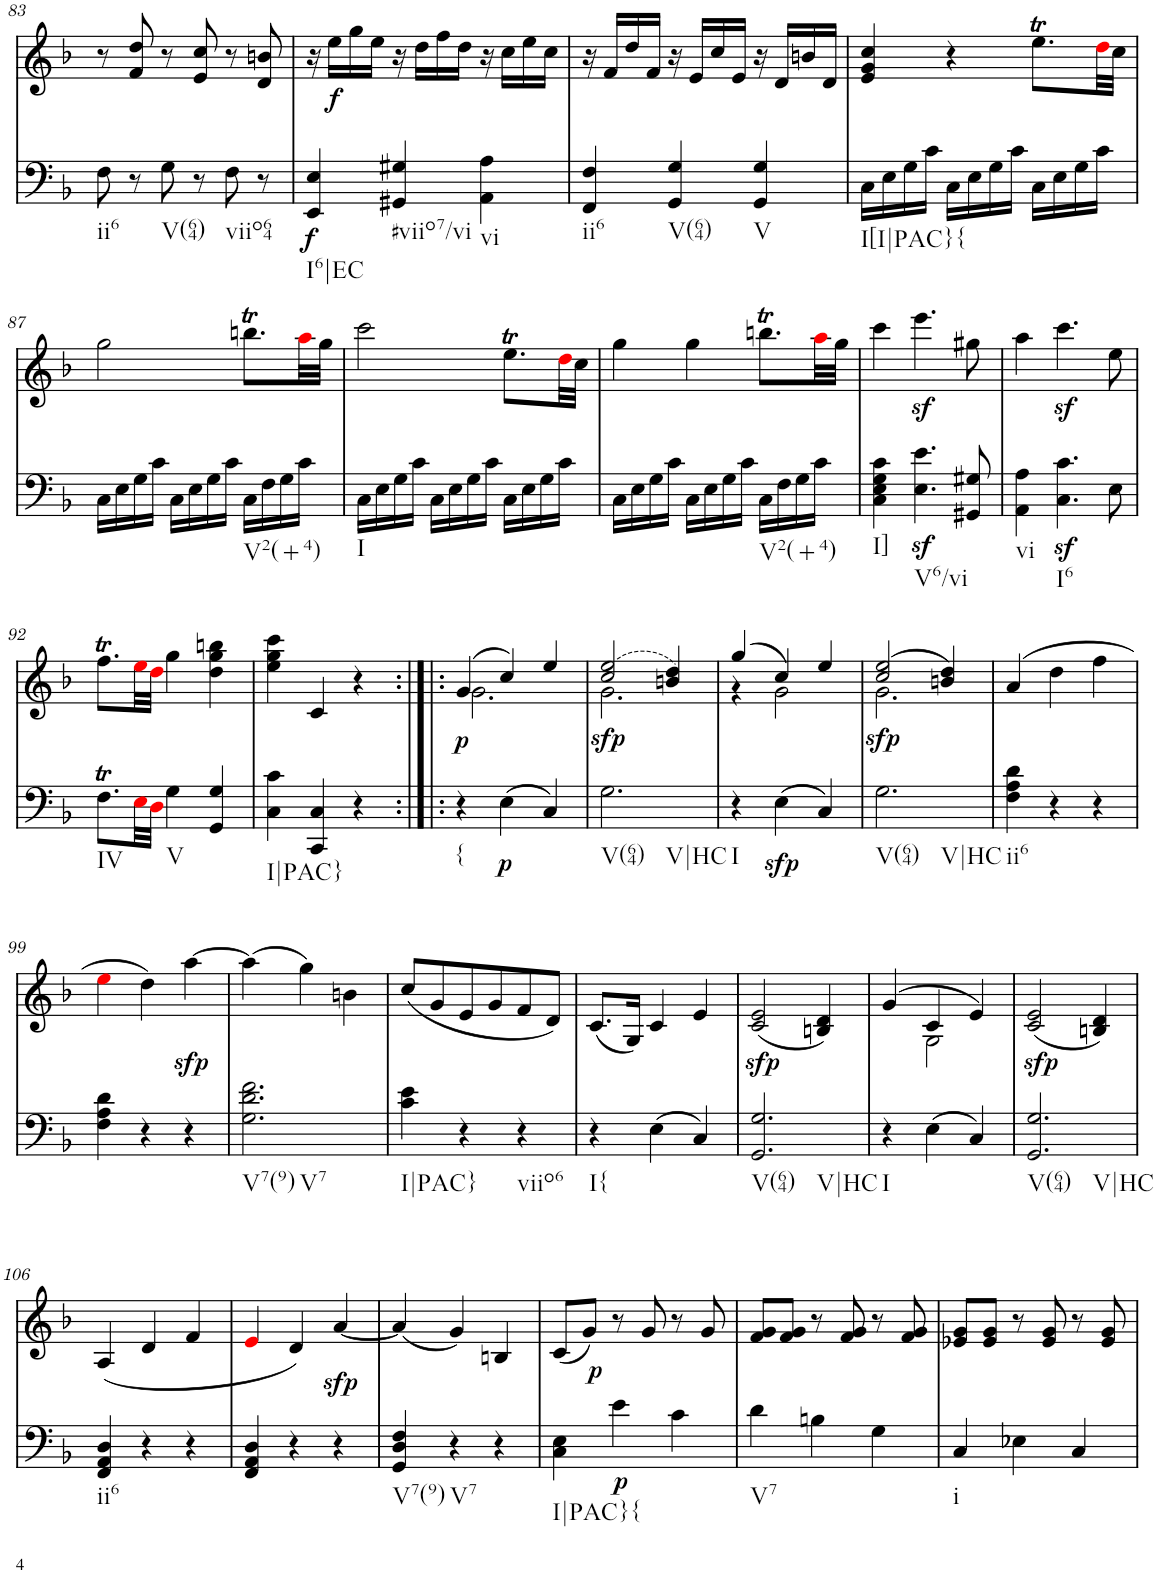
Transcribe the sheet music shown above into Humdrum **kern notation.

**kern	**kern	**dynam
*part1	*part1	*part1
*staff2	*staff1	*staff1/2
*I"Piano, Piano right	*	*
*I'Pno.	*	*
!!LO:PB:g=z
*clefF4	*clefG2	*
*k[b-]	*k[b-]	*
*M3/4	*M3/4	*
=83	=83	=83
!LO:TX:b:t=ii6	!	!
8F\	8r	.
8r	8f/ 8dd/	.
!LO:TX:b:t=V(64)	!	!
8G\	8r	.
8r	8e/ 8cc/	.
!LO:TX:b:t=viio64	!	!
8F\	8r	.
8r	8d/ 8bn/	.
=84	=84	=84
!LO:TX:b:t=I6|EC	!	!
!	!	!LO:DY:b=2
4EE/ 4E/	16r	f
!	!	!LO:DY:b
.	16ee\LL	f
.	16gg\	.
.	16ee\JJ	.
!LO:TX:b:t=#viio7/vi	!	!
4GG#X/ 4G#X/	16r	.
.	16dd\LL	.
.	16ff\	.
.	16dd\JJ	.
!LO:TX:b:t=vi	!	!
4AA\ 4A\	16r	.
.	16cc\LL	.
.	16ee\	.
.	16cc\JJ	.
=85	=85	=85
!LO:TX:b:t=ii6	!	!
4FF/ 4F/	16r	.
.	16f/LL	.
.	16dd/	.
.	16f/JJ	.
!LO:TX:b:t=V(64)	!	!
4GG/ 4G/	16r	.
.	16e/LL	.
.	16cc/	.
.	16e/JJ	.
!LO:TX:b:t=V	!	!
4GG/ 4G/	16r	.
.	16d/LL	.
.	16bn/	.
.	16d/JJ	.
=86	=86	=86
!LO:TX:b:t=I[I|PAC}{	!	!
16C\LL	4e/ 4g/ 4cc/	.
16E\	.	.
16G\	.	.
16c\JJ	.	.
16C\LL	4r	.
16E\	.	.
16G\	.	.
16c\JJ	.	.
16C\LL	8.eet\L	.
16E\	.	.
16G\	.	.
16c\JJ	32ddi\LL	.
.	32cc\JJJ	.
!!LO:LB:g=z
=87	=87	=87
16C\LL	2gg\	.
16E\	.	.
16G\	.	.
16c\JJ	.	.
16C\LL	.	.
16E\	.	.
16G\	.	.
16c\JJ	.	.
!LO:TX:b:t=V2(+4)	!	!
16C\LL	8.bbnt\L	.
16F\	.	.
16G\	.	.
16c\JJ	32aai\LL	.
.	32gg\JJJ	.
=88	=88	=88
!LO:TX:b:t=I	!	!
16C\LL	2ccc\	.
16E\	.	.
16G\	.	.
16c\JJ	.	.
16C\LL	.	.
16E\	.	.
16G\	.	.
16c\JJ	.	.
16C\LL	8.eet\L	.
16E\	.	.
16G\	.	.
16c\JJ	32ddi\LL	.
.	32cc\JJJ	.
=89	=89	=89
16C\LL	4gg\	.
16E\	.	.
16G\	.	.
16c\JJ	.	.
16C\LL	4gg\	.
16E\	.	.
16G\	.	.
16c\JJ	.	.
!LO:TX:b:t=V2(+4)	!	!
16C\LL	8.bbnt\L	.
16F\	.	.
16G\	.	.
16c\JJ	32aai\LL	.
.	32gg\JJJ	.
=90	=90	=90
!LO:TX:b:t=I]	!	!
4C\ 4E\ 4G\ 4c\	4ccc\	.
!LO:TX:b:t=V6/vi	!	!
4.E\z< 4.e\z<	4.eeez<\	.
8GG#X/ 8G#X/	8gg#X\	.
=91	=91	=91
!LO:TX:b:t=vi	!	!
4AA\ 4A\	4aa\	.
!LO:TX:b:t=I6	!	!
4.C\z< 4.c\z<	4.cccz<\	.
8E\	8ee\	.
!!LO:LB:g=z
=92	=92	=92
!LO:TX:b:t=IV	!	!
8.FT\L	8.ffT\L	.
32Ei\LL	32eei\LL	.
32Di\JJJ	32ddi\JJJ	.
!LO:TX:b:t=V	!	!
4G\	4gg\	.
4GG/ 4G/	4dd\ 4gg\ 4bbn\	.
=93	=93	=93
!LO:TX:b:t=I|PAC}	!	!
4C\ 4c\	4ee\ 4gg\ 4ccc\	.
4CC/ 4C/	4c/	.
4r	4r	.
=94:|!|:	=94:|!|:	=94:|!|:
*	*^	*
!LO:TX:b:t={	!	!	!
!	!	!	!LO:DY:b
4r	(4g/	2.g\	p
!	!	!	!LO:DY:b=2
4E\	4cc/)	.	p
4C/	4ee/	.	.
=95	=95	=95	=95
!LO:TX:b:t=V(64)	!	!	!
!LO:TX:b:t=V|HC	!	!	!
!	!	!	!LO:DY:b
2.G\	(2cc/ 2ee/	2.g\	sfp
.	4bn/ 4dd/)	.	.
=96	=96	=96	=96
!LO:TX:b:t=I	!	!	!
4r	(4gg/	4r	.
!	!	!	!LO:DY:b=2
4E\	4cc/)	2g\	sfp
4C/	4ee/	.	.
=97	=97	=97	=97
!LO:TX:b:t=V(64)	!	!	!
!LO:TX:b:t=V|HC	!	!	!
!	!	!	!LO:DY:b
2.G\	(2cc/ 2ee/	2.g\	sfp
.	4bn/ 4dd/)	.	.
*	*v	*v	*
=98	=98	=98
!LO:TX:b:t=ii6	!	!
4F\ 4A\ 4d\	(4a/	.
4r	4dd\	.
4r	4ff\	.
!!LO:LB:g=z
=99	=99	=99
4F\ 4A\ 4d\	4eei\	.
4r	4dd\)	.
!	!	!LO:DY:b
4r	[4aa\	sfp
=100	=100	=100
!LO:TX:b:t=V7(9)	!	!
!LO:TX:b:t=V7	!	!
2.G\ 2.d\ 2.f\	(4aa\]	.
.	4gg\)	.
.	4bn\	.
=101	=101	=101
!LO:TX:b:t=I|PAC}	!	!
4c\ 4e\	(8cc/L	.
.	8g/	.
4r	8e/	.
.	8g/	.
!LO:TX:b:t=viio6	!	!
4r	8f/	.
.	8d/J)	.
=102	=102	=102
!LO:TX:b:t=I{	!	!
4r	(8.c/L	.
.	16G/Jk)	.
4E\	4c/	.
4C/	4e/	.
=103	=103	=103
!LO:TX:b:t=V(64)	!	!
!LO:TX:b:t=V|HC	!	!
!	!	!LO:DY:a=2
2.GG/ 2.G/	(2c/ 2e/	sfp
.	4Bn/ 4d/)	.
=104	=104	=104
*	*^	*
!LO:TX:b:t=I	!	!	!
4r	(4g/	4ryy	.
4E\	4c/	2G\	.
4C/	4e/)	.	.
*	*v	*v	*
=105	=105	=105
!LO:TX:b:t=V(64)	!	!
!LO:TX:b:t=V|HC	!	!
!	!	!LO:DY:a=2
2.GG/ 2.G/	(2c/ 2e/	sfp
.	4Bn/ 4d/)	.
!!LO:LB:g=z
=106	=106	=106
!LO:TX:b:t=ii6	!	!
4FF/ 4AA/ 4D/	(<4A/	.
4r	4d/	.
4r	4f/	.
=107	=107	=107
4FF/ 4AA/ 4D/	4ei/	.
4r	4d/)	.
!	!	!LO:DY:b
4r	[4a/	sfp
=108	=108	=108
!LO:TX:b:t=V7(9)	!	!
4GG/ 4D/ 4F/	(4a/]	.
!LO:TX:b:t=V7	!	!
4r	4g/)	.
4r	4Bn/	.
=109	=109	=109
!LO:TX:b:t=I|PAC}{	!	!
4C\ 4E\	(8c/L	.
!	!	!LO:DY:b
.	8g/J)	p
!	!	!LO:DY:b=2
4e\	8r	p
.	8g/	.
4c\	8r	.
.	8g/	.
=110	=110	=110
!LO:TX:b:t=V7	!	!
4d\	8f/ 8g/L	.
.	8f/ 8g/J	.
4Bn\	8r	.
.	8f/ 8g/	.
4G\	8r	.
.	8f/ 8g/	.
=111	=111	=111
!LO:TX:b:t=i	!	!
4C/	8e-X/ 8g/L	.
.	8e-/ 8g/J	.
4E-X\	8r	.
.	8e-/ 8g/	.
4C/	8r	.
.	8e-/ 8g/	.
=	=	=
*-	*-	*-
